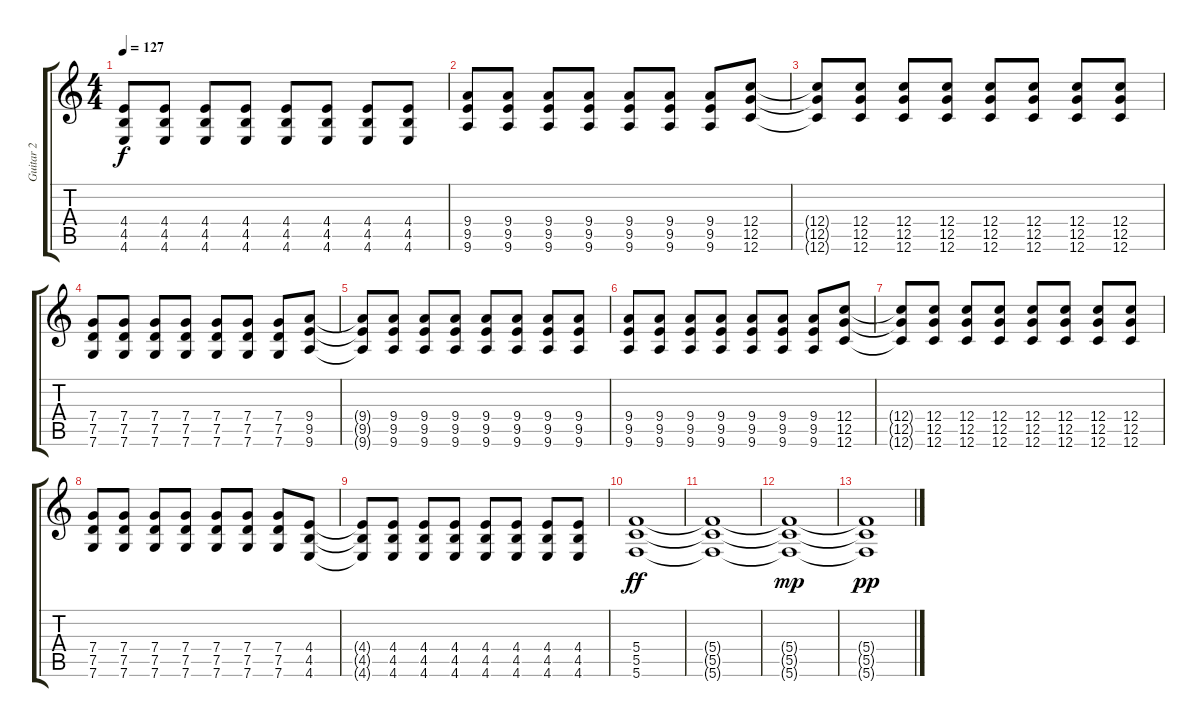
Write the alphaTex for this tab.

\track ("Guitar 2" "Guitar 2") {instrument overdrivenguitar}
\staff {score tabs}
\tuning (D4 A3 F3 C3 G2 C2) {hide}
\ts (4 4)
\tempo 127
\clef g2
\ks c
(4.4{t} 4.5{t} 4.6{t}).8{dy f} (4.4 4.5 4.6).8 (4.4 4.5 4.6).8 (4.4 4.5 4.6).8 (4.4 4.5 4.6).8 (4.4 4.5 4.6).8 (4.4 4.5 4.6).8 (4.4 4.5 4.6).8 |
(9.4 9.5 9.6).8 (9.4 9.5 9.6).8 (9.4 9.5 9.6).8 (9.4 9.5 9.6).8 (9.4 9.5 9.6).8 (9.4 9.5 9.6).8 (9.4 9.5 9.6).8 (12.4 12.5 12.6).8 |
(12.4{t} 12.5{t} 12.6{t}).8 (12.4 12.5 12.6).8 (12.4 12.5 12.6).8 (12.4 12.5 12.6).8 (12.4 12.5 12.6).8 (12.4 12.5 12.6).8 (12.4 12.5 12.6).8 (12.4 12.5 12.6).8 |
(7.4 7.5 7.6).8 (7.4 7.5 7.6).8 (7.4 7.5 7.6).8 (7.4 7.5 7.6).8 (7.4 7.5 7.6).8 (7.4 7.5 7.6).8 (7.4 7.5 7.6).8 (9.4 9.5 9.6).8 |
(9.4{t} 9.5{t} 9.6{t}).8 (9.4 9.5 9.6).8 (9.4 9.5 9.6).8 (9.4 9.5 9.6).8 (9.4 9.5 9.6).8 (9.4 9.5 9.6).8 (9.4 9.5 9.6).8 (9.4 9.5 9.6).8 |
(9.4 9.5 9.6).8 (9.4 9.5 9.6).8 (9.4 9.5 9.6).8 (9.4 9.5 9.6).8 (9.4 9.5 9.6).8 (9.4 9.5 9.6).8 (9.4 9.5 9.6).8 (12.4 12.5 12.6).8 |
(12.4{t} 12.5{t} 12.6{t}).8 (12.4 12.5 12.6).8 (12.4 12.5 12.6).8 (12.4 12.5 12.6).8 (12.4 12.5 12.6).8 (12.4 12.5 12.6).8 (12.4 12.5 12.6).8 (12.4 12.5 12.6).8 |
(7.4 7.5 7.6).8 (7.4 7.5 7.6).8 (7.4 7.5 7.6).8 (7.4 7.5 7.6).8 (7.4 7.5 7.6).8 (7.4 7.5 7.6).8 (7.4 7.5 7.6).8 (4.4 4.5 4.6).8 |
(4.4{t} 4.5{t} 4.6{t}).8 (4.4 4.5 4.6).8 (4.4 4.5 4.6).8 (4.4 4.5 4.6).8 (4.4 4.5 4.6).8 (4.4 4.5 4.6).8 (4.4 4.5 4.6).8 (4.4 4.5 4.6).8 |
(5.4 5.5 5.6).1{dy ff} |
(5.4{t} 5.5{t} 5.6{t}).1 |
(5.4{t} 5.5{t} 5.6{t}).1{dy mp} |
(5.4{t} 5.5{t} 5.6{t}).1{dy pp}
